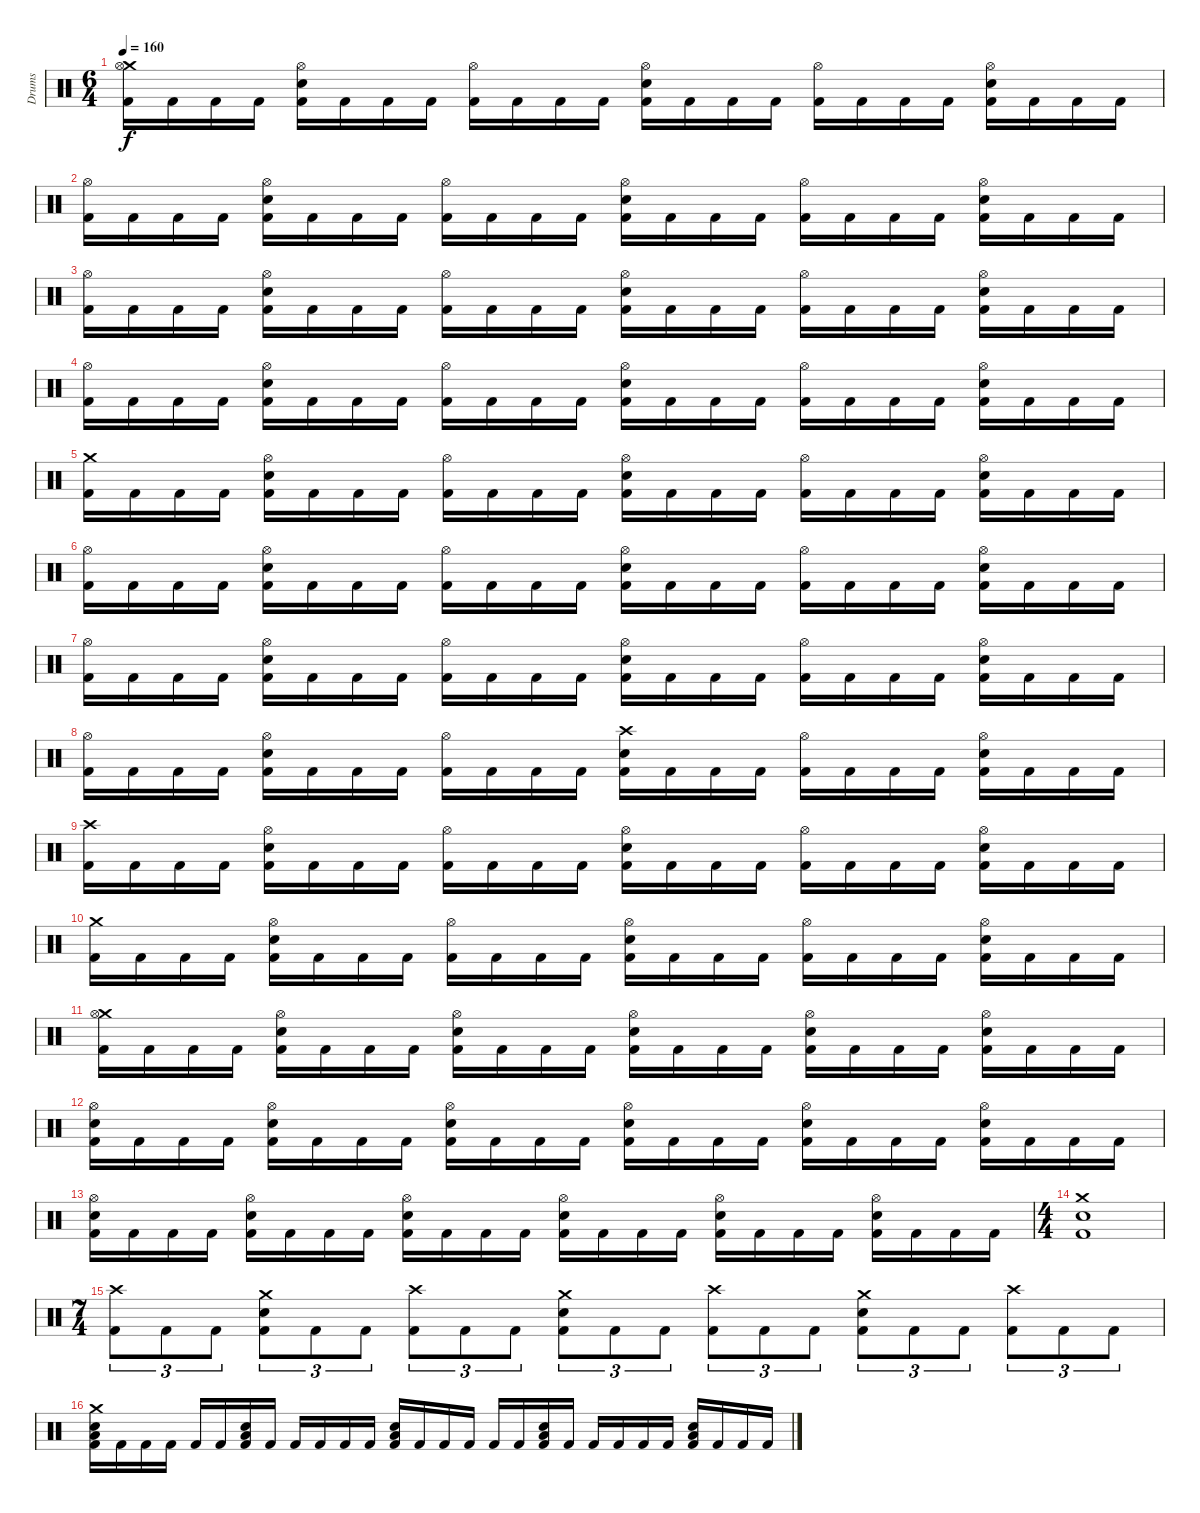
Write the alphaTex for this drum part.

\track ("Drums" "Drums") {instrument percussion}
\staff {score}
\articulation defaults
\ts (6 4)
\tempo 160
\clef neutral
\ks c
("Crash medium (hit)" "Hi-Hat (open)" "Kick (hit) 2").16{dy f} "Kick (hit) 2".16 "Kick (hit) 2".16 "Kick (hit) 2".16 ("Hi-Hat (open)" "Electric Snare (hit)" "Kick (hit) 2").16 "Kick (hit) 2".16 "Kick (hit) 2".16 "Kick (hit) 2".16 ("Hi-Hat (open)" "Kick (hit) 2").16 "Kick (hit) 2".16 "Kick (hit) 2".16 "Kick (hit) 2".16 ("Hi-Hat (open)" "Electric Snare (hit)" "Kick (hit) 2").16 "Kick (hit) 2".16 "Kick (hit) 2".16 "Kick (hit) 2".16 ("Hi-Hat (open)" "Kick (hit) 2").16 "Kick (hit) 2".16 "Kick (hit) 2".16 "Kick (hit) 2".16 ("Hi-Hat (open)" "Electric Snare (hit)" "Kick (hit) 2").16 "Kick (hit) 2".16 "Kick (hit) 2".16 "Kick (hit) 2".16 |
("Hi-Hat (open)" "Kick (hit) 2").16 "Kick (hit) 2".16 "Kick (hit) 2".16 "Kick (hit) 2".16 ("Hi-Hat (open)" "Electric Snare (hit)" "Kick (hit) 2").16 "Kick (hit) 2".16 "Kick (hit) 2".16 "Kick (hit) 2".16 ("Hi-Hat (open)" "Kick (hit) 2").16 "Kick (hit) 2".16 "Kick (hit) 2".16 "Kick (hit) 2".16 ("Hi-Hat (open)" "Electric Snare (hit)" "Kick (hit) 2").16 "Kick (hit) 2".16 "Kick (hit) 2".16 "Kick (hit) 2".16 ("Hi-Hat (open)" "Kick (hit) 2").16 "Kick (hit) 2".16 "Kick (hit) 2".16 "Kick (hit) 2".16 ("Hi-Hat (open)" "Electric Snare (hit)" "Kick (hit) 2").16 "Kick (hit) 2".16 "Kick (hit) 2".16 "Kick (hit) 2".16 |
("Hi-Hat (open)" "Kick (hit) 2").16 "Kick (hit) 2".16 "Kick (hit) 2".16 "Kick (hit) 2".16 ("Hi-Hat (open)" "Electric Snare (hit)" "Kick (hit) 2").16 "Kick (hit) 2".16 "Kick (hit) 2".16 "Kick (hit) 2".16 ("Hi-Hat (open)" "Kick (hit) 2").16 "Kick (hit) 2".16 "Kick (hit) 2".16 "Kick (hit) 2".16 ("Hi-Hat (open)" "Electric Snare (hit)" "Kick (hit) 2").16 "Kick (hit) 2".16 "Kick (hit) 2".16 "Kick (hit) 2".16 ("Hi-Hat (open)" "Kick (hit) 2").16 "Kick (hit) 2".16 "Kick (hit) 2".16 "Kick (hit) 2".16 ("Hi-Hat (open)" "Electric Snare (hit)" "Kick (hit) 2").16 "Kick (hit) 2".16 "Kick (hit) 2".16 "Kick (hit) 2".16 |
("Hi-Hat (open)" "Kick (hit) 2").16 "Kick (hit) 2".16 "Kick (hit) 2".16 "Kick (hit) 2".16 ("Hi-Hat (open)" "Electric Snare (hit)" "Kick (hit) 2").16 "Kick (hit) 2".16 "Kick (hit) 2".16 "Kick (hit) 2".16 ("Hi-Hat (open)" "Kick (hit) 2").16 "Kick (hit) 2".16 "Kick (hit) 2".16 "Kick (hit) 2".16 ("Hi-Hat (open)" "Electric Snare (hit)" "Kick (hit) 2").16 "Kick (hit) 2".16 "Kick (hit) 2".16 "Kick (hit) 2".16 ("Hi-Hat (open)" "Kick (hit) 2").16 "Kick (hit) 2".16 "Kick (hit) 2".16 "Kick (hit) 2".16 ("Hi-Hat (open)" "Electric Snare (hit)" "Kick (hit) 2").16 "Kick (hit) 2".16 "Kick (hit) 2".16 "Kick (hit) 2".16 |
("Crash medium (hit)" "Kick (hit) 2").16 "Kick (hit) 2".16 "Kick (hit) 2".16 "Kick (hit) 2".16 ("Hi-Hat (open)" "Electric Snare (hit)" "Kick (hit) 2").16 "Kick (hit) 2".16 "Kick (hit) 2".16 "Kick (hit) 2".16 ("Hi-Hat (open)" "Kick (hit) 2").16 "Kick (hit) 2".16 "Kick (hit) 2".16 "Kick (hit) 2".16 ("Hi-Hat (open)" "Electric Snare (hit)" "Kick (hit) 2").16 "Kick (hit) 2".16 "Kick (hit) 2".16 "Kick (hit) 2".16 ("Hi-Hat (open)" "Kick (hit) 2").16 "Kick (hit) 2".16 "Kick (hit) 2".16 "Kick (hit) 2".16 ("Hi-Hat (open)" "Electric Snare (hit)" "Kick (hit) 2").16 "Kick (hit) 2".16 "Kick (hit) 2".16 "Kick (hit) 2".16 |
("Hi-Hat (open)" "Kick (hit) 2").16 "Kick (hit) 2".16 "Kick (hit) 2".16 "Kick (hit) 2".16 ("Hi-Hat (open)" "Electric Snare (hit)" "Kick (hit) 2").16 "Kick (hit) 2".16 "Kick (hit) 2".16 "Kick (hit) 2".16 ("Hi-Hat (open)" "Kick (hit) 2").16 "Kick (hit) 2".16 "Kick (hit) 2".16 "Kick (hit) 2".16 ("Hi-Hat (open)" "Electric Snare (hit)" "Kick (hit) 2").16 "Kick (hit) 2".16 "Kick (hit) 2".16 "Kick (hit) 2".16 ("Hi-Hat (open)" "Kick (hit) 2").16 "Kick (hit) 2".16 "Kick (hit) 2".16 "Kick (hit) 2".16 ("Hi-Hat (open)" "Electric Snare (hit)" "Kick (hit) 2").16 "Kick (hit) 2".16 "Kick (hit) 2".16 "Kick (hit) 2".16 |
("Hi-Hat (open)" "Kick (hit) 2").16 "Kick (hit) 2".16 "Kick (hit) 2".16 "Kick (hit) 2".16 ("Hi-Hat (open)" "Electric Snare (hit)" "Kick (hit) 2").16 "Kick (hit) 2".16 "Kick (hit) 2".16 "Kick (hit) 2".16 ("Hi-Hat (open)" "Kick (hit) 2").16 "Kick (hit) 2".16 "Kick (hit) 2".16 "Kick (hit) 2".16 ("Hi-Hat (open)" "Electric Snare (hit)" "Kick (hit) 2").16 "Kick (hit) 2".16 "Kick (hit) 2".16 "Kick (hit) 2".16 ("Hi-Hat (open)" "Kick (hit) 2").16 "Kick (hit) 2".16 "Kick (hit) 2".16 "Kick (hit) 2".16 ("Hi-Hat (open)" "Electric Snare (hit)" "Kick (hit) 2").16 "Kick (hit) 2".16 "Kick (hit) 2".16 "Kick (hit) 2".16 |
("Hi-Hat (open)" "Kick (hit) 2").16 "Kick (hit) 2".16 "Kick (hit) 2".16 "Kick (hit) 2".16 ("Hi-Hat (open)" "Electric Snare (hit)" "Kick (hit) 2").16 "Kick (hit) 2".16 "Kick (hit) 2".16 "Kick (hit) 2".16 ("Hi-Hat (open)" "Kick (hit) 2").16 "Kick (hit) 2".16 "Kick (hit) 2".16 "Kick (hit) 2".16 ("Crash high (hit)" "Electric Snare (hit)" "Kick (hit) 2").16 "Kick (hit) 2".16 "Kick (hit) 2".16 "Kick (hit) 2".16 ("Hi-Hat (open)" "Kick (hit) 2").16 "Kick (hit) 2".16 "Kick (hit) 2".16 "Kick (hit) 2".16 ("Hi-Hat (open)" "Electric Snare (hit)" "Kick (hit) 2").16 "Kick (hit) 2".16 "Kick (hit) 2".16 "Kick (hit) 2".16 |
("Crash high (hit)" "Kick (hit) 2").16 "Kick (hit) 2".16 "Kick (hit) 2".16 "Kick (hit) 2".16 ("Hi-Hat (open)" "Electric Snare (hit)" "Kick (hit) 2").16 "Kick (hit) 2".16 "Kick (hit) 2".16 "Kick (hit) 2".16 ("Hi-Hat (open)" "Kick (hit) 2").16 "Kick (hit) 2".16 "Kick (hit) 2".16 "Kick (hit) 2".16 ("Hi-Hat (open)" "Electric Snare (hit)" "Kick (hit) 2").16 "Kick (hit) 2".16 "Kick (hit) 2".16 "Kick (hit) 2".16 ("Hi-Hat (open)" "Kick (hit) 2").16 "Kick (hit) 2".16 "Kick (hit) 2".16 "Kick (hit) 2".16 ("Hi-Hat (open)" "Electric Snare (hit)" "Kick (hit) 2").16 "Kick (hit) 2".16 "Kick (hit) 2".16 "Kick (hit) 2".16 |
("Crash medium (hit)" "Kick (hit) 2").16 "Kick (hit) 2".16 "Kick (hit) 2".16 "Kick (hit) 2".16 ("Hi-Hat (open)" "Electric Snare (hit)" "Kick (hit) 2").16 "Kick (hit) 2".16 "Kick (hit) 2".16 "Kick (hit) 2".16 ("Hi-Hat (open)" "Kick (hit) 2").16 "Kick (hit) 2".16 "Kick (hit) 2".16 "Kick (hit) 2".16 ("Hi-Hat (open)" "Electric Snare (hit)" "Kick (hit) 2").16 "Kick (hit) 2".16 "Kick (hit) 2".16 "Kick (hit) 2".16 ("Hi-Hat (open)" "Kick (hit) 2").16 "Kick (hit) 2".16 "Kick (hit) 2".16 "Kick (hit) 2".16 ("Hi-Hat (open)" "Electric Snare (hit)" "Kick (hit) 2").16 "Kick (hit) 2".16 "Kick (hit) 2".16 "Kick (hit) 2".16 |
("Crash medium (hit)" "Hi-Hat (open)" "Kick (hit) 2").16 "Kick (hit) 2".16 "Kick (hit) 2".16 "Kick (hit) 2".16 ("Hi-Hat (open)" "Electric Snare (hit)" "Kick (hit) 2").16 "Kick (hit) 2".16 "Kick (hit) 2".16 "Kick (hit) 2".16 ("Hi-Hat (open)" "Electric Snare (hit)" "Kick (hit) 2").16 "Kick (hit) 2".16 "Kick (hit) 2".16 "Kick (hit) 2".16 ("Hi-Hat (open)" "Electric Snare (hit)" "Kick (hit) 2").16 "Kick (hit) 2".16 "Kick (hit) 2".16 "Kick (hit) 2".16 ("Hi-Hat (open)" "Electric Snare (hit)" "Kick (hit) 2").16 "Kick (hit) 2".16 "Kick (hit) 2".16 "Kick (hit) 2".16 ("Hi-Hat (open)" "Electric Snare (hit)" "Kick (hit) 2").16 "Kick (hit) 2".16 "Kick (hit) 2".16 "Kick (hit) 2".16 |
("Hi-Hat (open)" "Electric Snare (hit)" "Kick (hit) 2").16 "Kick (hit) 2".16 "Kick (hit) 2".16 "Kick (hit) 2".16 ("Hi-Hat (open)" "Electric Snare (hit)" "Kick (hit) 2").16 "Kick (hit) 2".16 "Kick (hit) 2".16 "Kick (hit) 2".16 ("Hi-Hat (open)" "Electric Snare (hit)" "Kick (hit) 2").16 "Kick (hit) 2".16 "Kick (hit) 2".16 "Kick (hit) 2".16 ("Hi-Hat (open)" "Electric Snare (hit)" "Kick (hit) 2").16 "Kick (hit) 2".16 "Kick (hit) 2".16 "Kick (hit) 2".16 ("Hi-Hat (open)" "Electric Snare (hit)" "Kick (hit) 2").16 "Kick (hit) 2".16 "Kick (hit) 2".16 "Kick (hit) 2".16 ("Hi-Hat (open)" "Electric Snare (hit)" "Kick (hit) 2").16 "Kick (hit) 2".16 "Kick (hit) 2".16 "Kick (hit) 2".16 |
("Hi-Hat (open)" "Electric Snare (hit)" "Kick (hit) 2").16 "Kick (hit) 2".16 "Kick (hit) 2".16 "Kick (hit) 2".16 ("Hi-Hat (open)" "Electric Snare (hit)" "Kick (hit) 2").16 "Kick (hit) 2".16 "Kick (hit) 2".16 "Kick (hit) 2".16 ("Hi-Hat (open)" "Electric Snare (hit)" "Kick (hit) 2").16 "Kick (hit) 2".16 "Kick (hit) 2".16 "Kick (hit) 2".16 ("Hi-Hat (open)" "Electric Snare (hit)" "Kick (hit) 2").16 "Kick (hit) 2".16 "Kick (hit) 2".16 "Kick (hit) 2".16 ("Hi-Hat (open)" "Electric Snare (hit)" "Kick (hit) 2").16 "Kick (hit) 2".16 "Kick (hit) 2".16 "Kick (hit) 2".16 ("Hi-Hat (open)" "Electric Snare (hit)" "Kick (hit) 2").16 "Kick (hit) 2".16 "Kick (hit) 2".16 "Kick (hit) 2".16 |
\ts (4 4)
("Electric Snare (hit)" "Crash medium (hit)" "Kick (hit) 2").1 |
\ts (7 4)
("Crash high (hit)" "Kick (hit) 2").8{tu (3 2)} "Kick (hit) 2".8{tu (3 2)} "Kick (hit) 2".8{tu (3 2)} ("Crash medium (hit)" "Electric Snare (hit)" "Kick (hit) 2").8{tu (3 2)} "Kick (hit) 2".8{tu (3 2)} "Kick (hit) 2".8{tu (3 2)} ("Crash high (hit)" "Kick (hit) 2").8{tu (3 2)} "Kick (hit) 2".8{tu (3 2)} "Kick (hit) 2".8{tu (3 2)} ("Crash medium (hit)" "Electric Snare (hit)" "Kick (hit) 2").8{tu (3 2)} "Kick (hit) 2".8{tu (3 2)} "Kick (hit) 2".8{tu (3 2)} ("Crash high (hit)" "Kick (hit) 2").8{tu (3 2)} "Kick (hit) 2".8{tu (3 2)} "Kick (hit) 2".8{tu (3 2)} ("Crash medium (hit)" "Electric Snare (hit)" "Kick (hit) 2").8{tu (3 2)} "Kick (hit) 2".8{tu (3 2)} "Kick (hit) 2".8{tu (3 2)} ("Crash high (hit)" "Kick (hit) 2").8{tu (3 2)} "Kick (hit) 2".8{tu (3 2)} "Kick (hit) 2".8{tu (3 2)} |
("Crash medium (hit)" "Low Floor Tom (hit)" "Electric Snare (hit)" "Kick (hit) 2").16 "Kick (hit) 2".16 "Kick (hit) 2".16 "Kick (hit) 2".16 "Kick (hit) 2".16 "Kick (hit) 2".16 ("Low Floor Tom (hit)" "Electric Snare (hit)" "Kick (hit) 2").16 "Kick (hit) 2".16 "Kick (hit) 2".16 "Kick (hit) 2".16 "Kick (hit) 2".16 "Kick (hit) 2".16 ("Low Floor Tom (hit)" "Electric Snare (hit)" "Kick (hit) 2").16 "Kick (hit) 2".16 "Kick (hit) 2".16 "Kick (hit) 2".16 "Kick (hit) 2".16 "Kick (hit) 2".16 ("Low Floor Tom (hit)" "Electric Snare (hit)" "Kick (hit) 2").16 "Kick (hit) 2".16 "Kick (hit) 2".16 "Kick (hit) 2".16 "Kick (hit) 2".16 "Kick (hit) 2".16 ("Low Floor Tom (hit)" "Electric Snare (hit)" "Kick (hit) 2").16 "Kick (hit) 2".16 "Kick (hit) 2".16 "Kick (hit) 2".16
